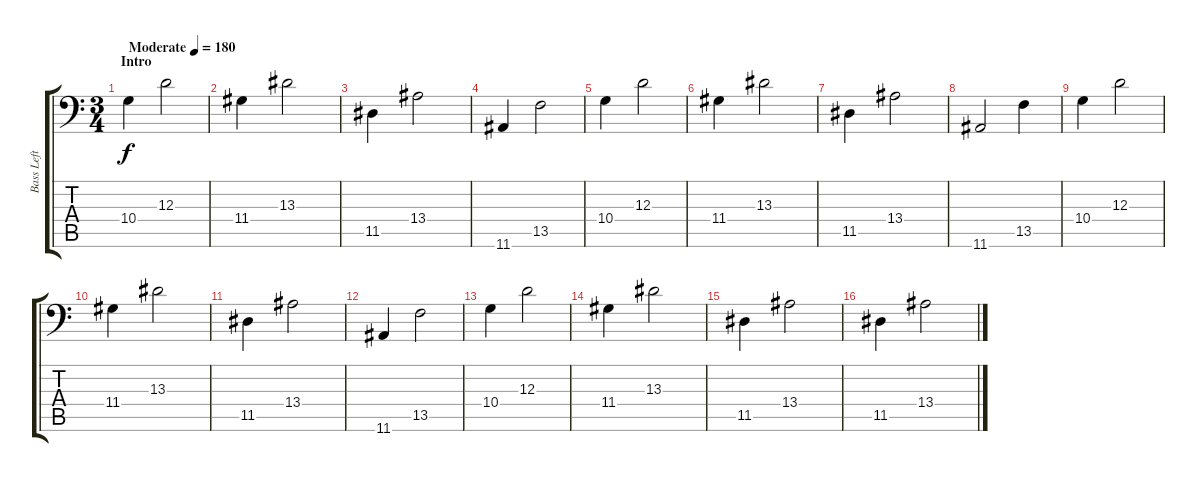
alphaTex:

\track ("Bass Left" "Bass Left") {instrument electricbassfinger}
\staff {score tabs}
\tuning (C3 G2 D2 A1 E1 B0) {hide}
\ts (3 4)
\section ("" "Intro")
\tempo (180 "Moderate")
\clef f4
\ks c
10.4.4{dy f instrument electricbassfinger} 12.3.2 |
11.4.4 13.3.2 |
11.5.4 13.4.2 |
11.6.4 13.5.2 |
10.4.4 12.3.2 |
11.4.4 13.3.2 |
11.5.4 13.4.2 |
11.6.2 13.5.4 |
10.4.4 12.3.2 |
11.4.4 13.3.2 |
11.5.4 13.4.2 |
11.6.4 13.5.2 |
10.4.4 12.3.2 |
11.4.4 13.3.2 |
11.5.4 13.4.2 |
11.5.4 13.4.2
